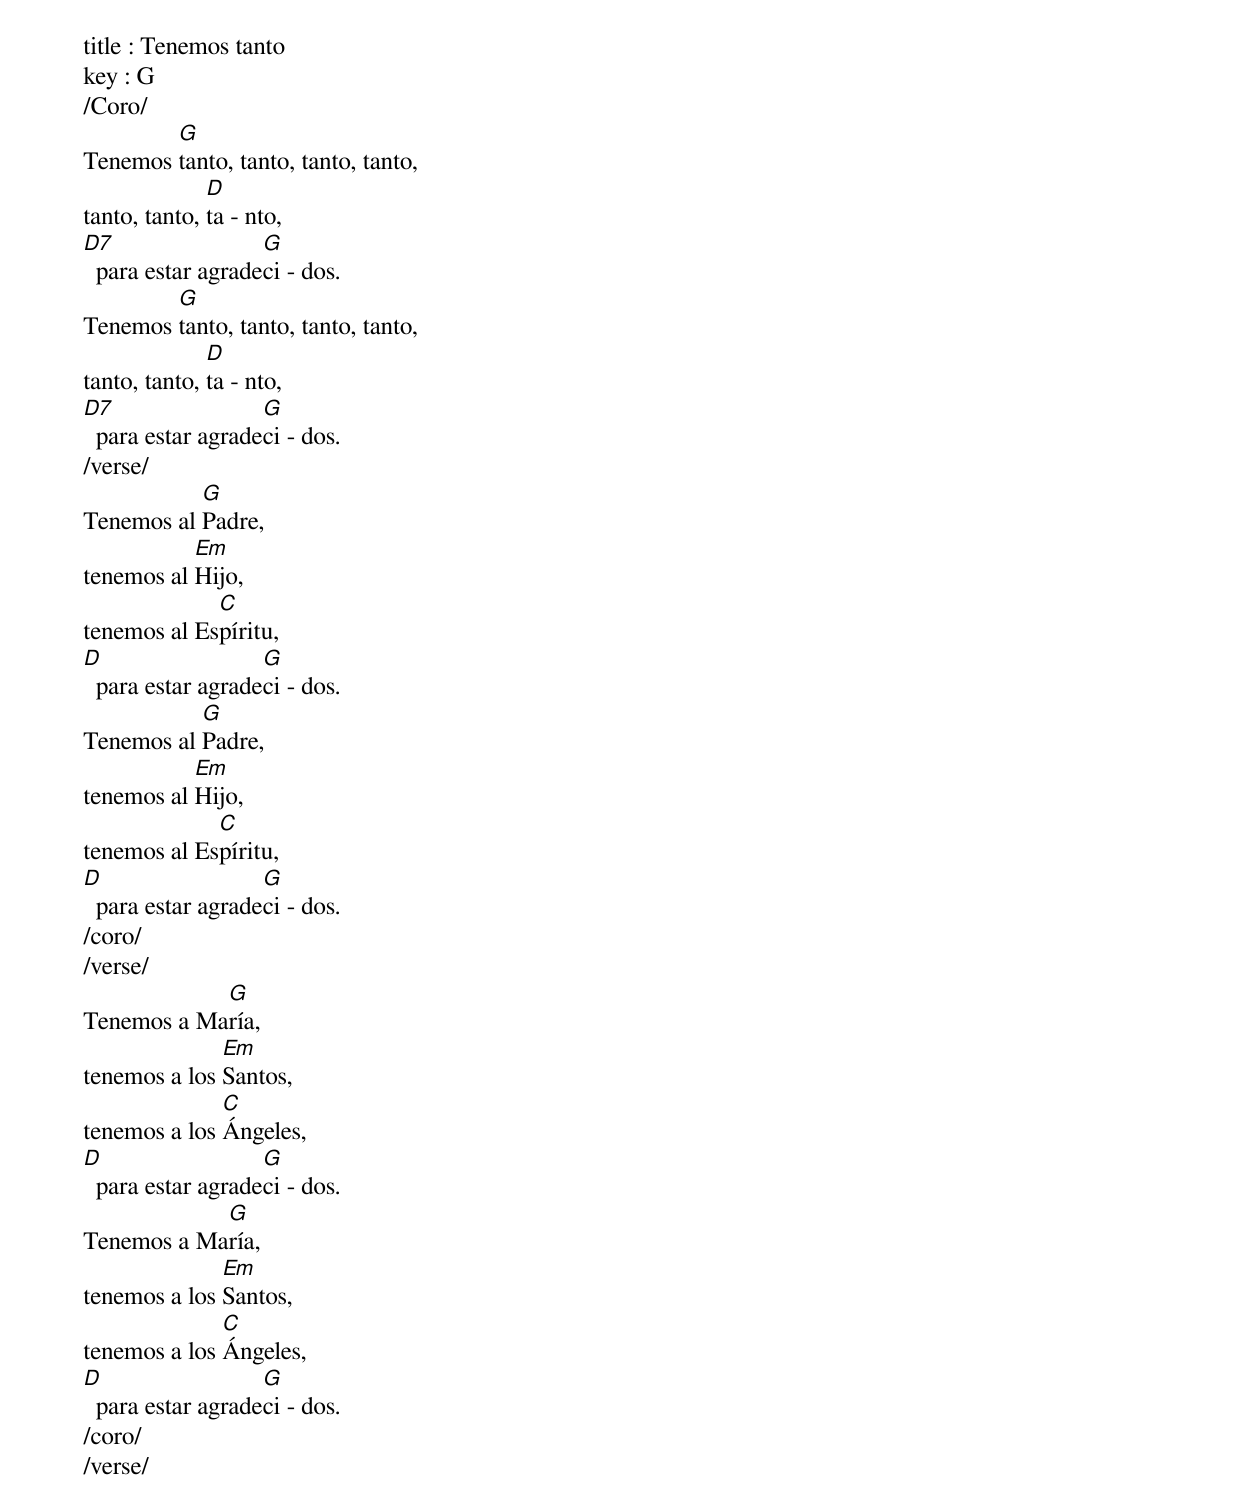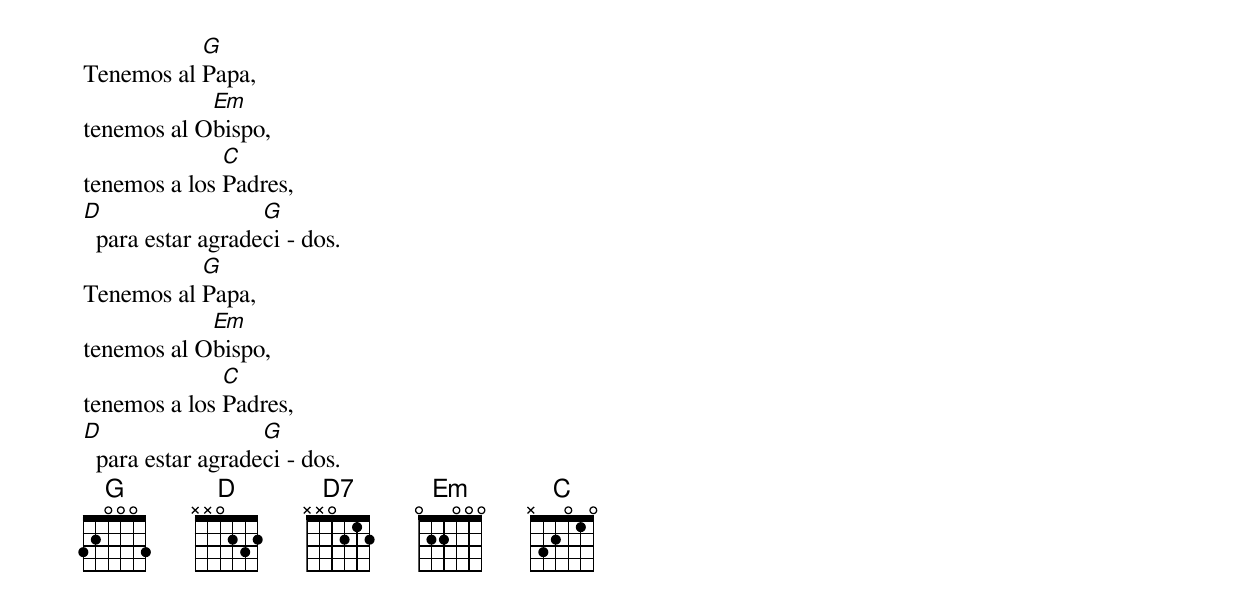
title : Tenemos tanto
key : G
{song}
/Coro/
Tenemos [G]tanto, tanto, tanto, tanto,
tanto, tanto, [D]ta - nto,
[D7]  para estar agrade[G]ci - dos.
Tenemos [G]tanto, tanto, tanto, tanto,
tanto, tanto, [D]ta - nto,
[D7]  para estar agrade[G]ci - dos.
/verse/
Tenemos al [G]Padre,
tenemos al [Em]Hijo,
tenemos al Es[C]píritu,
[D]  para estar agrade[G]ci - dos.
Tenemos al [G]Padre,
tenemos al [Em]Hijo,
tenemos al Es[C]píritu,
[D]  para estar agrade[G]ci - dos.
/coro/
/verse/
Tenemos a Ma[G]ría,
tenemos a los [Em]Santos,
tenemos a los [C]Ángeles,
[D]  para estar agrade[G]ci - dos.
Tenemos a Ma[G]ría,
tenemos a los [Em]Santos,
tenemos a los [C]Ángeles,
[D]  para estar agrade[G]ci - dos.
/coro/
/verse/
Tenemos al [G]Papa,
tenemos al O[Em]bispo,
tenemos a los [C]Padres,
[D]  para estar agrade[G]ci - dos.
Tenemos al [G]Papa,
tenemos al O[Em]bispo,
tenemos a los [C]Padres,
[D]  para estar agrade[G]ci - dos.
